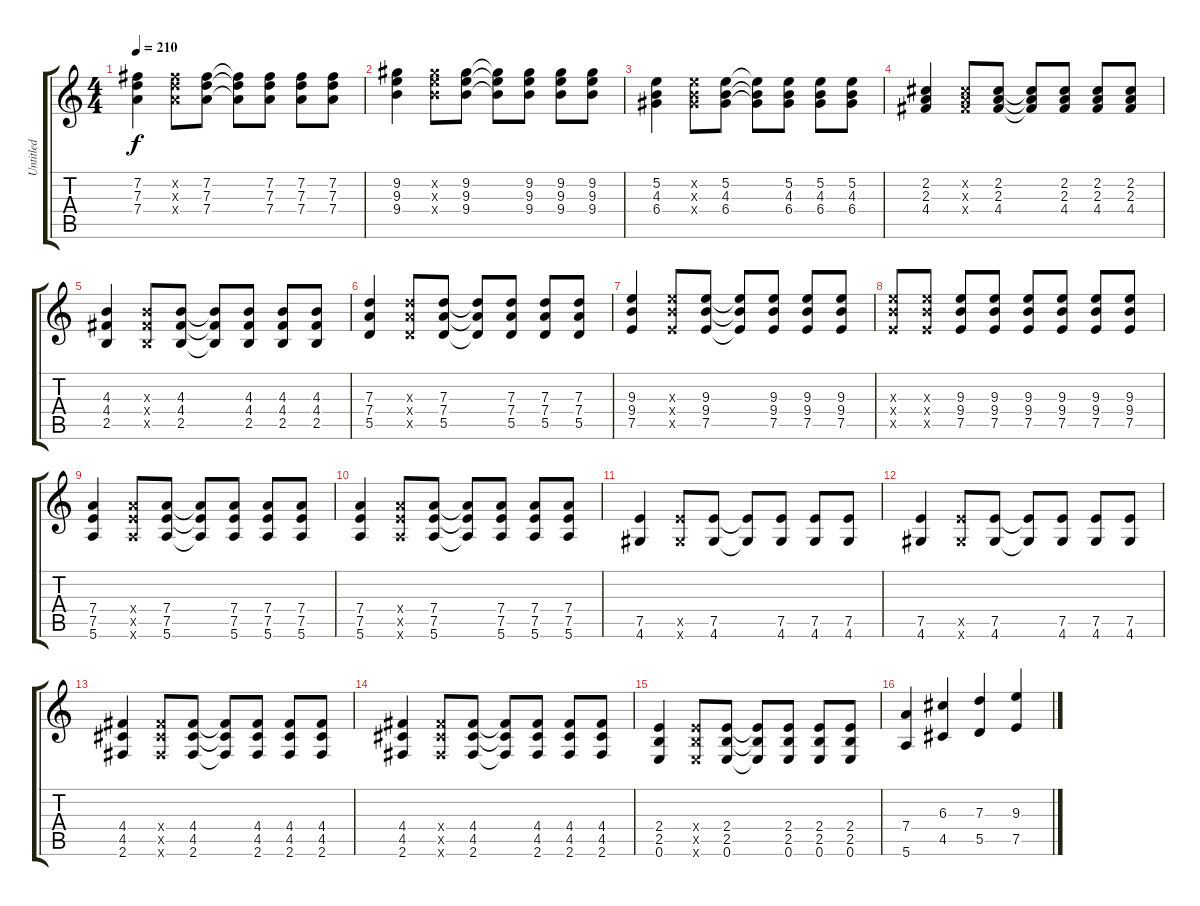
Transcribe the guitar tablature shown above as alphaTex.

\track ("Untitled" "Untitled") {instrument distortionguitar}
\staff {score tabs}
\tuning (E4 B3 G3 D3 A2 E2) {hide}
\ts (4 4)
\tempo 210
\clef g2
\ks c
(7.2 7.3 7.4).4{dy f} (7.2{x} 7.3{x} 7.4{x}).8 (7.2 7.3 7.4).8 (7.2{t} 7.3{t} 7.4{t}).8 (7.2 7.3 7.4).8 (7.2 7.3 7.4).8 (7.2 7.3 7.4).8 |
(9.2 9.3 9.4).4 (9.2{x} 9.3{x} 9.4{x}).8 (9.2 9.3 9.4).8 (9.2{t} 9.3{t} 9.4{t}).8 (9.2 9.3 9.4).8 (9.2 9.3 9.4).8 (9.2 9.3 9.4).8 |
(5.2 4.3 6.4).4 (5.2{x} 4.3{x} 6.4{x}).8 (5.2 4.3 6.4).8 (5.2{t} 4.3{t} 6.4{t}).8 (5.2 4.3 6.4).8 (5.2 4.3 6.4).8 (5.2 4.3 6.4).8 |
(2.2 2.3 4.4).4 (2.2{x} 2.3{x} 4.4{x}).8 (2.2 2.3 4.4).8 (2.2{t} 2.3{t} 4.4{t}).8 (2.2 2.3 4.4).8 (2.2 2.3 4.4).8 (2.2 2.3 4.4).8 |
(4.3 4.4 2.5).4 (4.3{x} 4.4{x} 2.5{x}).8 (4.3 4.4 2.5).8 (4.3{t} 4.4{t} 2.5{t}).8 (4.3 4.4 2.5).8 (4.3 4.4 2.5).8 (4.3 4.4 2.5).8 |
(7.3 7.4 5.5).4 (7.3{x} 7.4{x} 5.5{x}).8 (7.3 7.4 5.5).8 (7.3{t} 7.4{t} 5.5{t}).8 (7.3 7.4 5.5).8 (7.3 7.4 5.5).8 (7.3 7.4 5.5).8 |
(9.3 9.4 7.5).4 (9.3{x} 9.4{x} 7.5{x}).8 (9.3 9.4 7.5).8 (9.3{t} 9.4{t} 7.5{t}).8 (9.3 9.4 7.5).8 (9.3 9.4 7.5).8 (9.3 9.4 7.5).8 |
(9.3{x} 9.4{x} 7.5{x}).8 (9.3{x} 9.4{x} 7.5{x}).8 (9.3 9.4 7.5).8 (9.3 9.4 7.5).8 (9.3 9.4 7.5).8 (9.3 9.4 7.5).8 (9.3 9.4 7.5).8 (9.3 9.4 7.5).8 |
(7.4 7.5 5.6).4 (7.4{x} 7.5{x} 5.6{x}).8 (7.4 7.5 5.6).8 (7.4{t} 7.5{t} 5.6{t}).8 (7.4 7.5 5.6).8 (7.4 7.5 5.6).8 (7.4 7.5 5.6).8 |
(7.4 7.5 5.6).4 (7.4{x} 7.5{x} 5.6{x}).8 (7.4 7.5 5.6).8 (7.4{t} 7.5{t} 5.6{t}).8 (7.4 7.5 5.6).8 (7.4 7.5 5.6).8 (7.4 7.5 5.6).8 |
(7.5 4.6).4 (7.5{x} 4.6{x}).8 (7.5 4.6).8 (7.5{t} 4.6{t}).8 (7.5 4.6).8 (7.5 4.6).8 (7.5 4.6).8 |
(7.5 4.6).4 (7.5{x} 4.6{x}).8 (7.5 4.6).8 (7.5{t} 4.6{t}).8 (7.5 4.6).8 (7.5 4.6).8 (7.5 4.6).8 |
(4.4 4.5 2.6).4 (4.4{x} 4.5{x} 2.6{x}).8 (4.4 4.5 2.6).8 (4.4{t} 4.5{t} 2.6{t}).8 (4.4 4.5 2.6).8 (4.4 4.5 2.6).8 (4.4 4.5 2.6).8 |
(4.4 4.5 2.6).4 (4.4{x} 4.5{x} 2.6{x}).8 (4.4 4.5 2.6).8 (4.4{t} 4.5{t} 2.6{t}).8 (4.4 4.5 2.6).8 (4.4 4.5 2.6).8 (4.4 4.5 2.6).8 |
(2.4 2.5 0.6).4 (2.4{x} 2.5{x} 0.6{x}).8 (2.4 2.5 0.6).8 (2.4{t} 2.5{t} 0.6{t}).8 (2.4 2.5 0.6).8 (2.4 2.5 0.6).8 (2.4 2.5 0.6).8 |
(7.4 5.6).4 (6.3 4.5).4 (7.3 5.5).4 (9.3 7.5).4
